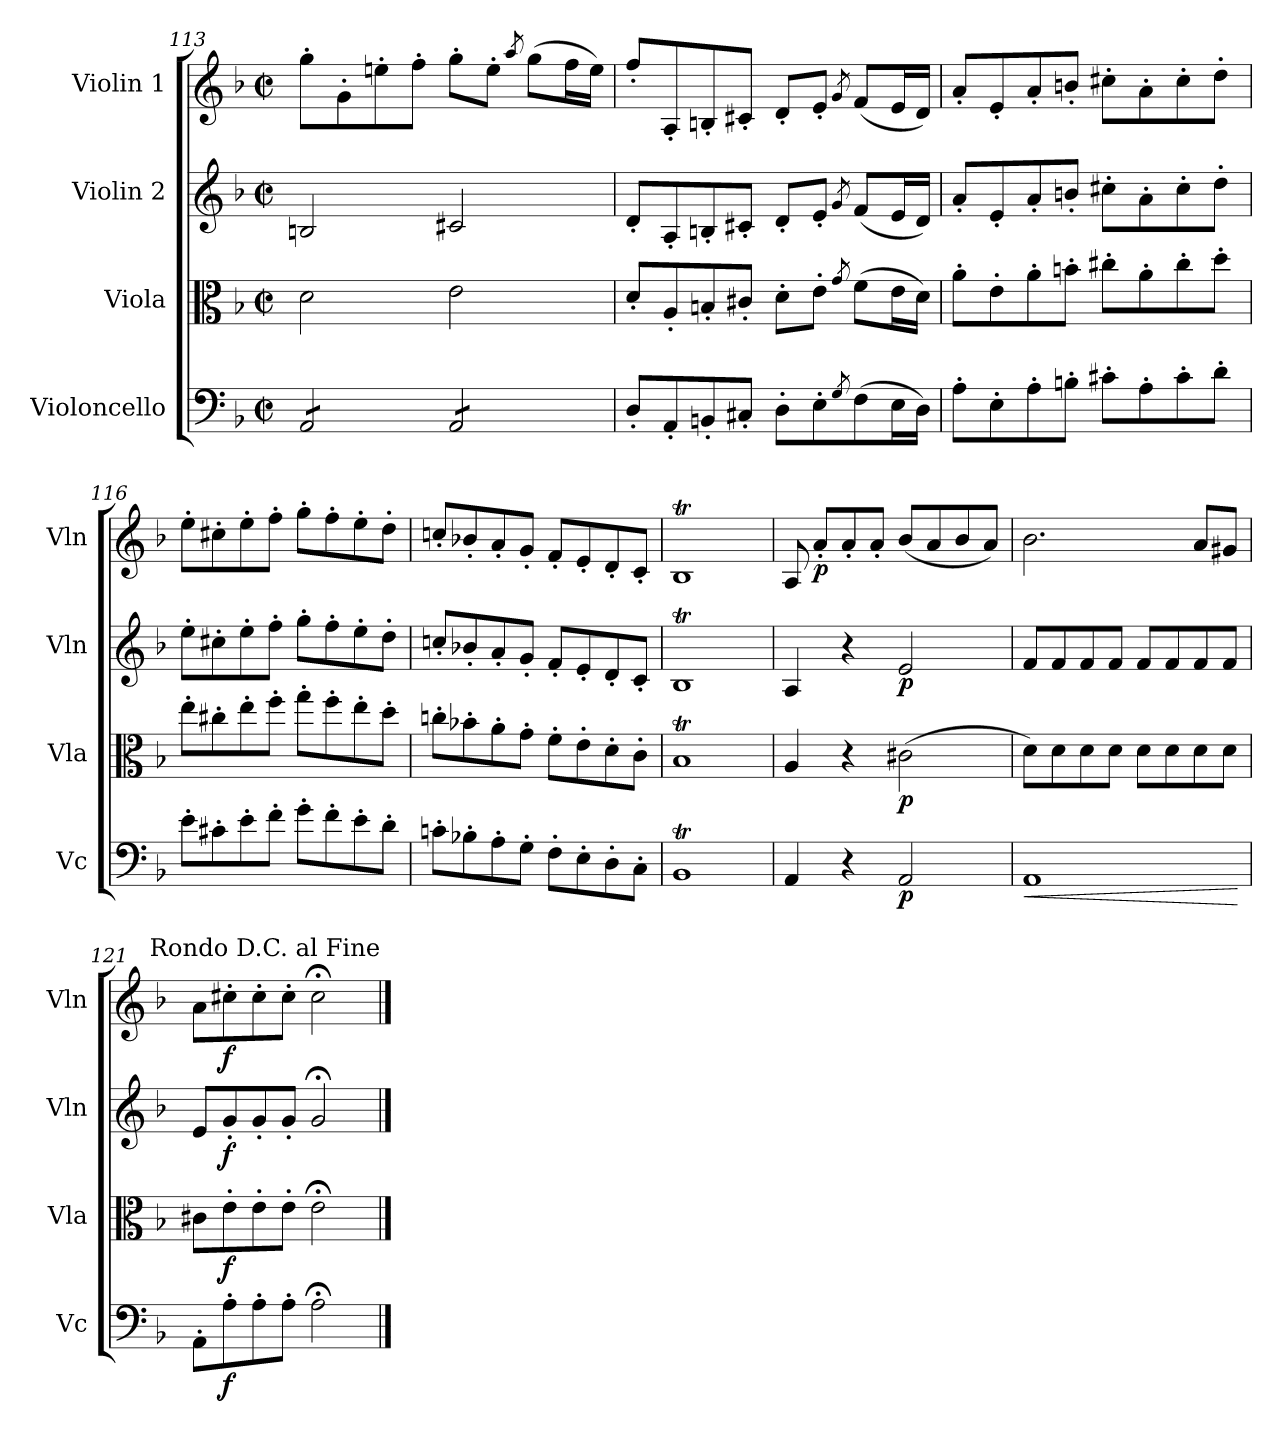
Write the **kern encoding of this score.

**kern	**dynam	**kern	**dynam	**kern	**dynam	**kern	**dynam
*part4	*part4	*part3	*part3	*part2	*part2	*part1	*part1
*staff4	*staff4	*staff3	*staff3	*staff2	*staff2	*staff1	*staff1
*I"Violoncello	*	*I"Viola	*	*I"Violin 2	*	*I"Violin 1	*
*I'Vc	*	*I'Vla	*	*I'Vln	*	*I'Vln	*
*clefF4	*	*clefC3	*	*clefG2	*	*clefG2	*
*k[b-]	*	*k[b-]	*	*k[b-]	*	*k[b-]	*
*M2/2	*	*M2/2	*	*M2/2	*	*M2/2	*
*met(c|)	*	*met(c|)	*	*met(c|)	*	*met(c|)	*
=113	=113	=113	=113	=113	=113	=113	=113
*tremolo	*	*	*	*	*	*	*
12AA/L	.	2d\	.	2Bn/	.	8gg'\L	.
12AA/	.	.	.	.	.	.	.
.	.	.	.	.	.	8g'\	.
12AA/	.	.	.	.	.	.	.
12AA/	.	.	.	.	.	8een'\	.
12AA/	.	.	.	.	.	.	.
.	.	.	.	.	.	8ff'\J	.
12AA/J	.	.	.	.	.	.	.
12AA/L	.	2e\	.	2c#X/	.	8gg'\L	.
12AA/	.	.	.	.	.	.	.
.	.	.	.	.	.	8ee'\J	.
12AA/	.	.	.	.	.	.	.
.	.	.	.	.	.	8qaa/	.
12AA/	.	.	.	.	.	(8gg\L	.
12AA/	.	.	.	.	.	.	.
.	.	.	.	.	.	16ff\L	.
12AA/J	.	.	.	.	.	.	.
*Xtremolo	*	*	*	*	*	*	*
.	.	.	.	.	.	16ee\JJ)	.
=114	=114	=114	=114	=114	=114	=114	=114
8D'/L	.	8d'/L	.	8d'/L	.	8ff'/L	.
8AA'/	.	8A'/	.	8A'/	.	8A'/	.
8BBn'/	.	8Bn'/	.	8Bn'/	.	8Bn'/	.
8C#X'/J	.	8c#X'/J	.	8c#X'/J	.	8c#X'/J	.
8D'\L	.	8d'\L	.	8d'/L	.	8d'/L	.
8E'\	.	8e'\J	.	8e'/J	.	8e'/J	.
8qG/	.	8qg/	.	8qg/	.	8qg/	.
(8F\	.	(8f\L	.	(8f/L	.	(8f/L	.
16E\L	.	16e\L	.	16e/L	.	16e/L	.
16D\JJ)	.	16d\JJ)	.	16d/JJ)	.	16d/JJ)	.
=115	=115	=115	=115	=115	=115	=115	=115
8A'\L	.	8a'\L	.	8a'/L	.	8a'/L	.
8E'\	.	8e'\	.	8e'/	.	8e'/	.
8A'\	.	8a'\	.	8a'/	.	8a'/	.
8Bn'\J	.	8bn'\J	.	8bn'/J	.	8bn'/J	.
8c#X'\L	.	8cc#X'\L	.	8cc#X'\L	.	8cc#X'\L	.
8A'\	.	8a'\	.	8a'\	.	8a'\	.
8c#'\	.	8cc#'\	.	8cc#'\	.	8cc#'\	.
8d'\J	.	8dd'\J	.	8dd'\J	.	8dd'\J	.
!!LO:LB:g=z
=116	=116	=116	=116	=116	=116	=116	=116
8e'\L	.	8ee'\L	.	8ee'\L	.	8ee'\L	.
8c#X'\	.	8cc#X'\	.	8cc#X'\	.	8cc#X'\	.
8e'\	.	8ee'\	.	8ee'\	.	8ee'\	.
8f'\J	.	8ff'\J	.	8ff'\J	.	8ff'\J	.
8g'\L	.	8gg'\L	.	8gg'\L	.	8gg'\L	.
8f'\	.	8ff'\	.	8ff'\	.	8ff'\	.
8e'\	.	8ee'\	.	8ee'\	.	8ee'\	.
8d'\J	.	8dd'\J	.	8dd'\J	.	8dd'\J	.
=117	=117	=117	=117	=117	=117	=117	=117
8cn'\L	.	8ccn'\L	.	8ccn'/L	.	8ccn'/L	.
8B-X'\	.	8b-X'\	.	8b-X'/	.	8b-X'/	.
8A'\	.	8a'\	.	8a'/	.	8a'/	.
8G'\J	.	8g'\J	.	8g'/J	.	8g'/J	.
8F'\L	.	8f'\L	.	8f'/L	.	8f'/L	.
8E'\	.	8e'\	.	8e'/	.	8e'/	.
8D'\	.	8d'\	.	8d'/	.	8d'/	.
8C'\J	.	8c'\J	.	8c'/J	.	8c'/J	.
=118	=118	=118	=118	=118	=118	=118	=118
1BB-T	.	1B-T	.	1B-T	.	1B-T	.
=119	=119	=119	=119	=119	=119	=119	=119
4AA/	.	4A/	.	4A/	.	8A/	.
!	!	!	!	!	!	!	!LO:DY:b
.	.	.	.	.	.	8a'/L	p
4r	.	4r	.	4r	.	8a'/	.
.	.	.	.	.	.	8a'/J	.
!	!LO:DY:b	!	!LO:DY:b	!	!LO:DY:b	!	!
2AA/	p	(2c#X\	p	2e/	p	(8b-/L	.
.	.	.	.	.	.	8a/	.
.	.	.	.	.	.	8b-/	.
.	.	.	.	.	.	8a/J)	.
=120	=120	=120	=120	=120	=120	=120	=120
!	!LO:HP:b	!	!	!	!	!	!
1AA	<	8d\L)	.	8f/L	.	2.b-\	.
.	.	8d\	.	8f/	.	.	.
.	.	8d\	.	8f/	.	.	.
.	.	8d\J	.	8f/J	.	.	.
.	.	8d\L	.	8f/L	.	.	.
.	.	8d\	.	8f/	.	.	.
.	.	8d\	.	8f/	.	8a/L	.
.	.	8d\J	.	8f/J	.	8g#X/J	.
.	[	.	.	.	.	.	.
!!LO:LB:g=z
=121	=121	=121	=121	=121	=121	=121	=121
8AA'\L	.	8c#X\L	.	8e/L	.	8a\L	.
!	!LO:DY:b	!	!LO:DY:b	!	!LO:DY:b	!	!LO:DY:b
8A'\	f	8e'\	f	8g'/	f	8cc#X'\	f
8A'\	.	8e'\	.	8g'/	.	8cc#'\	.
8A'\J	.	8e'\J	.	8g'/J	.	8cc#'\J	.
2A;<\	.	2e;<\	.	2g;</	.	2cc#;<\	.
!	!	!	!	!	!	!LO:TX:a:t=Rondo D.C. al Fine	!
==	==	==	==	==	==	==	==
*-	*-	*-	*-	*-	*-	*-	*-
